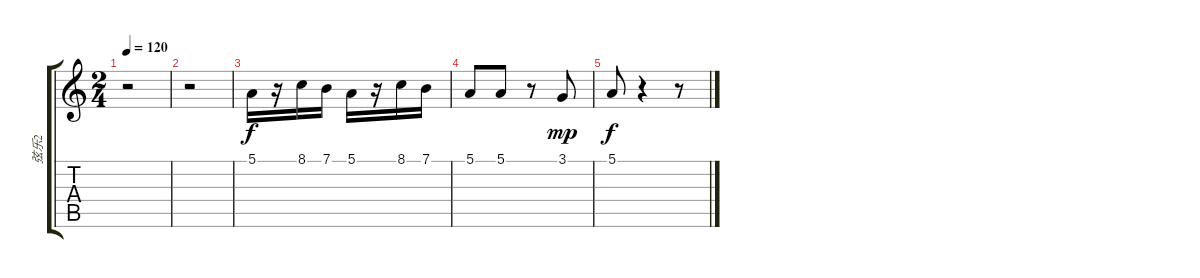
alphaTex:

\track ("弦乐2" "弦乐2") {instrument stringensemble1}
\staff {score tabs}
\tuning (E4 B3 G3 D3 A2 E2) {hide}
\ts (2 4)
\tempo 120
\clef g2
\ks c
r.2{dy mf} |
r.2 |
5.1.16{dy f} r.16 8.1.16 7.1.16 5.1.16 r.16 8.1.16 7.1.16 |
5.1.8 5.1.8 r.8 3.1.8{dy mp} |
5.1.8{dy f} r.4 r.8
